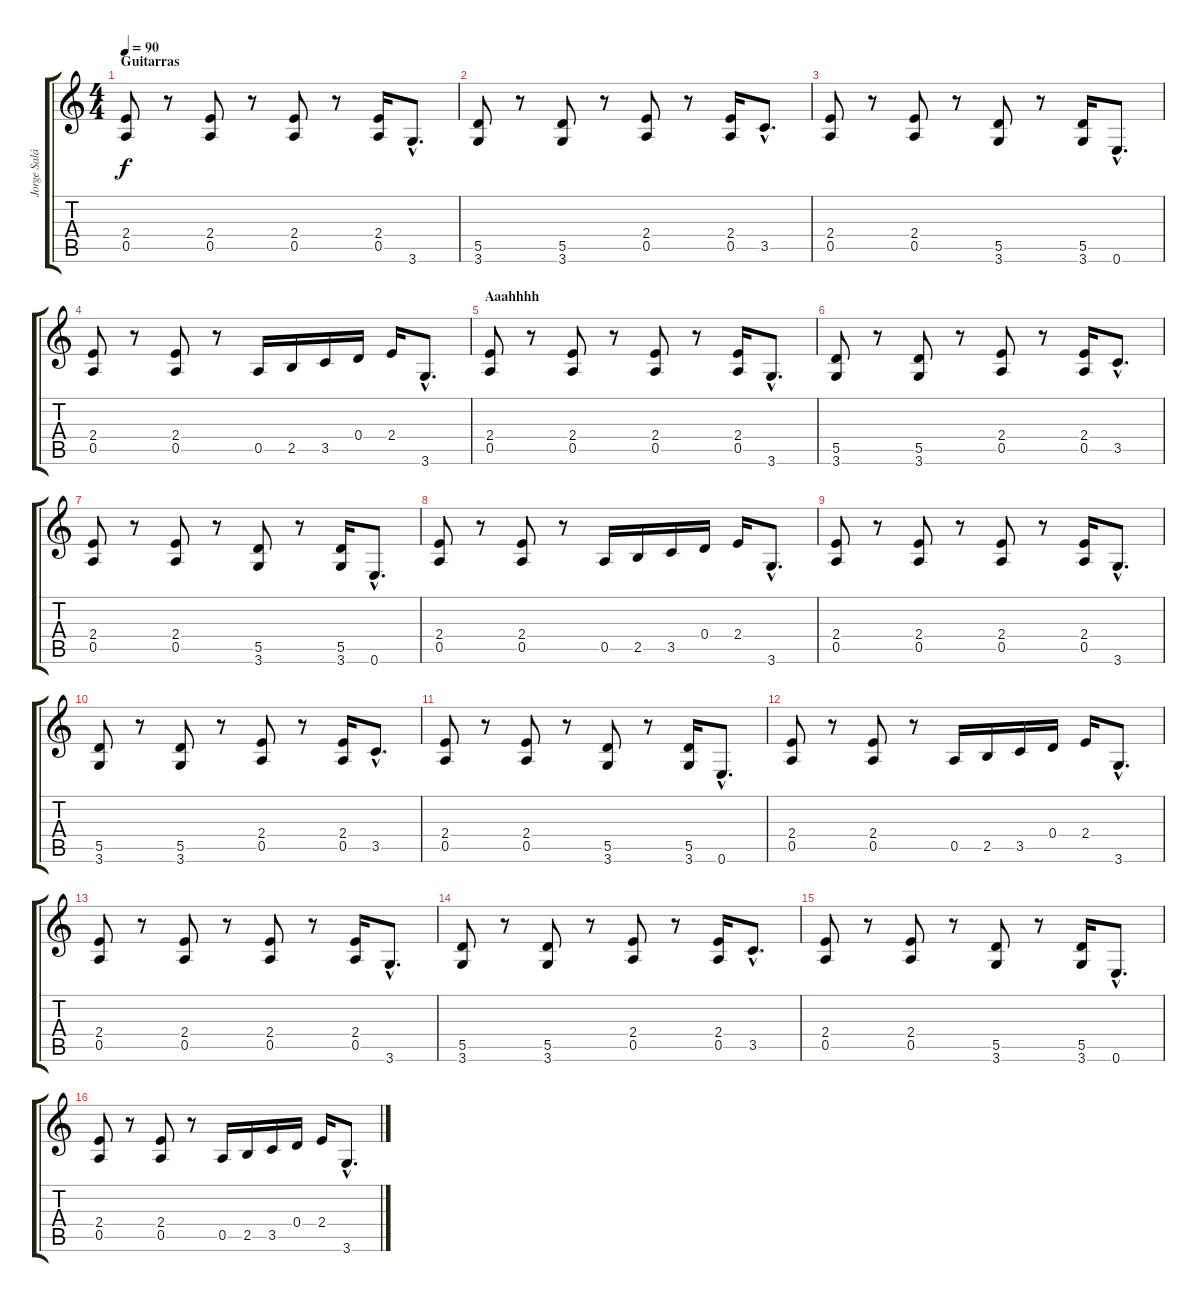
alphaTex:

\track ("Jorge Salán" "Jorge Salá") {instrument overdrivenguitar}
\staff {score tabs}
\tuning (E4 B3 G3 D3 A2 E2) {hide}
\ts (4 4)
\section ("" "Guitarras")
\tempo 90
\clef g2
\ks c
(2.4 0.5).8{dy f} r.8 (2.4 0.5).8 r.8 (2.4 0.5).8 r.8 (2.4 0.5).16 3.6{hac}.8{d} |
(5.5 3.6).8 r.8 (5.5 3.6).8 r.8 (2.4 0.5).8 r.8 (2.4 0.5).16 3.5{hac}.8{d} |
(2.4 0.5).8 r.8 (2.4 0.5).8 r.8 (5.5 3.6).8 r.8 (5.5 3.6).16 0.6{hac}.8{d} |
(2.4 0.5).8 r.8 (2.4 0.5).8 r.8 0.5.16 2.5.16 3.5.16 0.4.16 2.4.16 3.6{hac}.8{d} |
\section ("" "Aaahhhh")
(2.4 0.5).8 r.8 (2.4 0.5).8 r.8 (2.4 0.5).8 r.8 (2.4 0.5).16 3.6{hac}.8{d} |
(5.5 3.6).8 r.8 (5.5 3.6).8 r.8 (2.4 0.5).8 r.8 (2.4 0.5).16 3.5{hac}.8{d} |
(2.4 0.5).8 r.8 (2.4 0.5).8 r.8 (5.5 3.6).8 r.8 (5.5 3.6).16 0.6{hac}.8{d} |
(2.4 0.5).8 r.8 (2.4 0.5).8 r.8 0.5.16 2.5.16 3.5.16 0.4.16 2.4.16 3.6{hac}.8{d} |
(2.4 0.5).8 r.8 (2.4 0.5).8 r.8 (2.4 0.5).8 r.8 (2.4 0.5).16 3.6{hac}.8{d} |
(5.5 3.6).8 r.8 (5.5 3.6).8 r.8 (2.4 0.5).8{volume 10} r.8 (2.4 0.5).16 3.5{hac}.8{d} |
(2.4 0.5).8 r.8 (2.4 0.5).8 r.8 (5.5 3.6).8 r.8 (5.5 3.6).16 0.6{hac}.8{d} |
(2.4 0.5).8 r.8 (2.4 0.5).8 r.8 0.5.16 2.5.16 3.5.16 0.4.16 2.4.16 3.6{hac}.8{d} |
(2.4 0.5).8{volume 7} r.8 (2.4 0.5).8 r.8 (2.4 0.5).8 r.8 (2.4 0.5).16 3.6{hac}.8{d} |
(5.5 3.6).8 r.8 (5.5 3.6).8 r.8 (2.4 0.5).8 r.8 (2.4 0.5).16 3.5{hac}.8{d} |
(2.4 0.5).8 r.8 (2.4 0.5).8 r.8 (5.5 3.6).8 r.8 (5.5 3.6).16 0.6{hac}.8{d} |
(2.4 0.5).8 r.8 (2.4 0.5).8 r.8 0.5.16 2.5.16 3.5.16 0.4.16 2.4.16 3.6{hac}.8{d}
